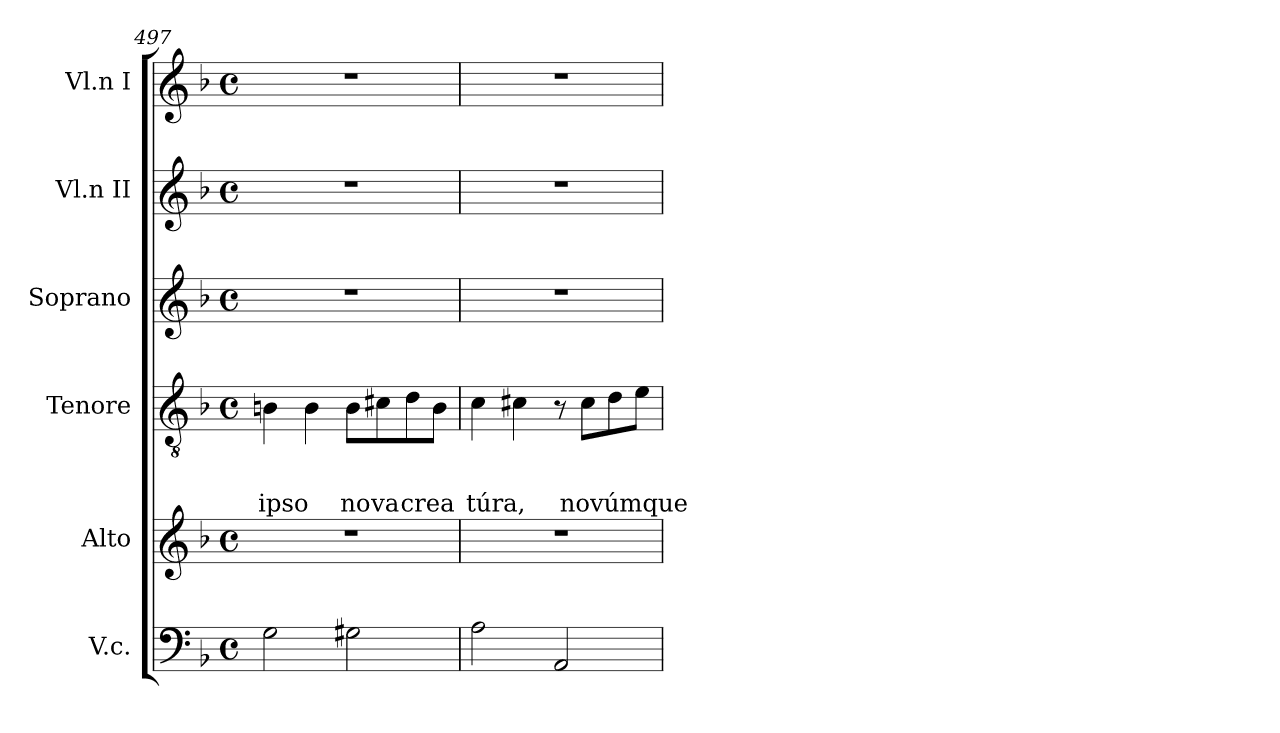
**kern	**kern	**kern	**text	**text	**text	**kern	**kern	**kern
*part6	*part5	*part4	*part4	*part4	*part4	*part3	*part2	*part1
*staff6	*staff5	*staff4	*staff4	*staff4	*staff4	*staff3	*staff2	*staff1
*I"V.c.	*I"Alto	*I"Tenore	*	*	*	*I"Soprano	*I"Vl.n II	*I"Vl.n I
*I'V.c.	*I'Alto	*I'Tenore	*	*	*	*I'Soprano	*I'Vl.n II	*I'Vl.n I
*clefF4	*clefG2	*clefGv2	*	*	*	*clefG2	*clefG2	*clefG2
*k[b-]	*k[b-]	*k[b-]	*	*	*	*k[b-]	*k[b-]	*k[b-]
*F:	*F:	*F:	*	*	*	*F:	*F:	*F:
*M4/4	*M4/4	*M4/4	*	*	*	*M4/4	*M4/4	*M4/4
*met(c)	*met(c)	*met(c)	*	*	*	*met(c)	*met(c)	*met(c)
=497	=497	=497	=497	=497	=497	=497	=497	=497
!	!	!	!	!	!LO:LY:b	!	!	!
2G\	1r	4Bn\	.	.	ipso	1r	1r	1r
.	.	4B\	.	.	.	.	.	.
!	!	!	!	!	!LO:LY:b	!	!	!
2G#X\	.	8B\L	.	.	no	.	.	.
!	!	!	!	!	!LO:LY:b	!	!	!
.	.	8c#X\	.	.	va	.	.	.
!	!	!	!	!	!LO:LY:b	!	!	!
.	.	8d\	.	.	crea	.	.	.
.	.	8B\J	.	.	.	.	.	.
=498	=498	=498	=498	=498	=498	=498	=498	=498
!	!	!	!	!	!LO:LY:b	!	!	!
2A\	1r	4c\	.	.	túra,	1r	1r	1r
.	.	4c#X\	.	.	.	.	.	.
2AA/	.	8r	.	.	.	.	.	.
!	!	!	!	!	!LO:LY:b	!	!	!
.	.	8c#\L	.	.	novúmque	.	.	.
.	.	8d\	.	.	.	.	.	.
.	.	8e\J	.	.	.	.	.	.
=	=	=	=	=	=	=	=	=
*-	*-	*-	*-	*-	*-	*-	*-	*-
